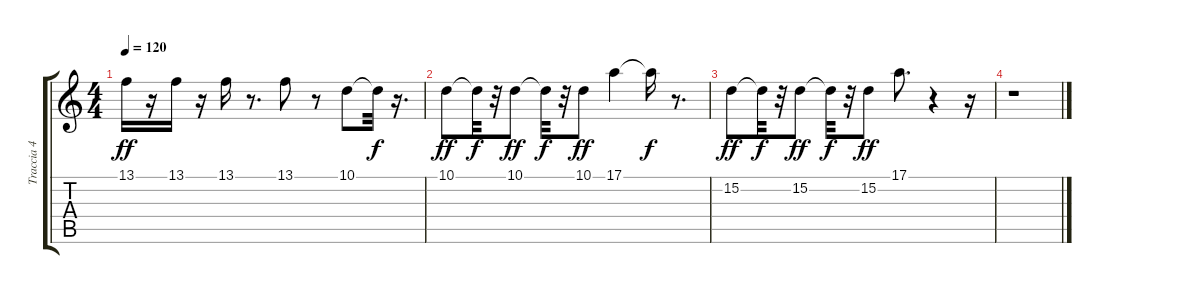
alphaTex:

\track ("Traccia 4" "Traccia 4") {instrument lead8bassandlead}
\staff {score tabs}
\tuning (E4 B3 G3 D3 A2 E2) {hide}
\ts (4 4)
\tempo 120
\clef g2
\ks c
13.1.16{dy ff} r.16 13.1.16 r.16 13.1.16 r.8{d} 13.1.8 r.8 10.1.8 10.1{t}.32{dy f} r.16{d} |
10.1.8{dy ff} 10.1{t}.32{dy f} r.32 10.1.8{dy ff} 10.1{t}.32{dy f} r.32 10.1.8{dy ff} 17.1.4 17.1{t}.16{dy f} r.8{d} |
15.2.8{dy ff} 15.2{t}.32{dy f} r.32 15.2.8{dy ff} 15.2{t}.32{dy f} r.32 15.2.8{dy ff} 17.1.8{d} r.4 r.16 |
r.1
